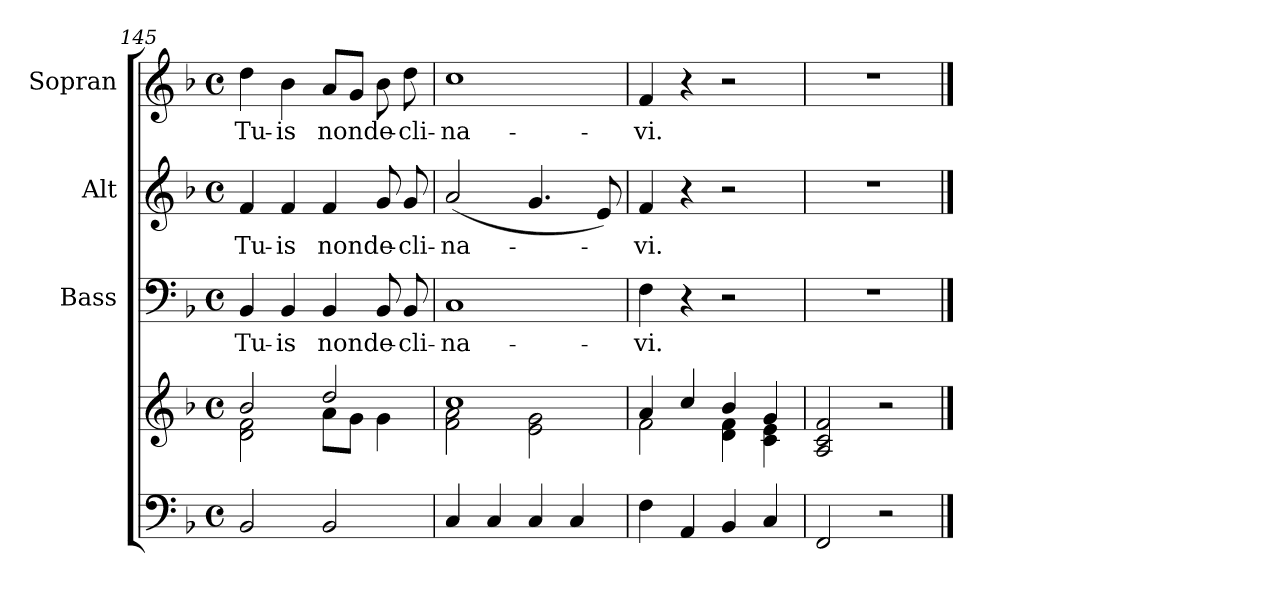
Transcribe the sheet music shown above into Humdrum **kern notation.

**kern	**kern	**kern	**text	**kern	**text	**kern	**text
*part4	*part4	*part3	*part3	*part2	*part2	*part1	*part1
*staff5	*staff4	*staff3	*staff3	*staff2	*staff2	*staff1	*staff1
*	*	*I"Bass	*	*I"Alt	*	*I"Sopran	*
*	*	*I'B.	*	*I'A.	*	*I'S.	*
*clefF4	*clefG2	*clefF4	*	*clefG2	*	*clefG2	*
*k[b-]	*k[b-]	*k[b-]	*	*k[b-]	*	*k[b-]	*
*F:	*F:	*F:	*	*F:	*	*F:	*
*M4/4	*M4/4	*M4/4	*	*M4/4	*	*M4/4	*
*met(c)	*met(c)	*met(c)	*	*met(c)	*	*met(c)	*
=145	=145	=145	=145	=145	=145	=145	=145
*	*^	*	*	*	*	*	*
!	!	!	!	!LO:LY:b	!	!LO:LY:b	!	!LO:LY:b
2BB-/	2b-/	2d\ 2f\	4BB-/	Tu-	4f/	Tu-	4dd\	Tu-
!	!	!	!	!LO:LY:b	!	!LO:LY:b	!	!LO:LY:b
.	.	.	4BB-/	-is	4f/	-is	4b-\	-is
!	!	!	!	!LO:LY:b	!	!LO:LY:b	!	!LO:LY:b
2BB-/	2dd/	8a\L	4BB-/	non	4f/	non	8a/L	non
.	.	8g\J	.	.	.	.	8g/J	.
!	!	!	!	!LO:LY:b	!	!LO:LY:b	!	!LO:LY:b
.	.	4g\	8BB-/	de-	8g/	de-	8b-\	de-
!	!	!	!	!LO:LY:b	!	!LO:LY:b	!	!LO:LY:b
.	.	.	8BB-/	-cli-	8g/	-cli-	8dd\	-cli-
=146	=146	=146	=146	=146	=146	=146	=146	=146
!	!	!	!	!LO:LY:b	!	!LO:LY:b	!	!LO:LY:b
4C/	1cc	2f\ 2a\	1C	-na-	(<2a/	-na-	1cc	-na-
4C/	.	.	.	.	.	.	.	.
4C/	.	2e\ 2g\	.	.	4.g/	.	.	.
4C/	.	.	.	.	.	.	.	.
.	.	.	.	.	8e/)	.	.	.
=147	=147	=147	=147	=147	=147	=147	=147	=147
!	!	!	!	!LO:LY:b	!	!LO:LY:b	!	!LO:LY:b
4F\	4a/	2f\	4F\	-vi.	4f/	-vi.	4f/	-vi.
4AA/	4cc/	.	4r	.	4r	.	4r	.
4BB-/	4b-/	4d\ 4f\	2r	.	2r	.	2r	.
4C/	4g/	4c\ 4e\	.	.	.	.	.	.
*	*v	*v	*	*	*	*	*	*
=148	=148	=148	=148	=148	=148	=148	=148
2FF/	2A/ 2c/ 2f/	1r	.	1r	.	1r	.
2r	2r	.	.	.	.	.	.
==	==	==	==	==	==	==	==
*-	*-	*-	*-	*-	*-	*-	*-
